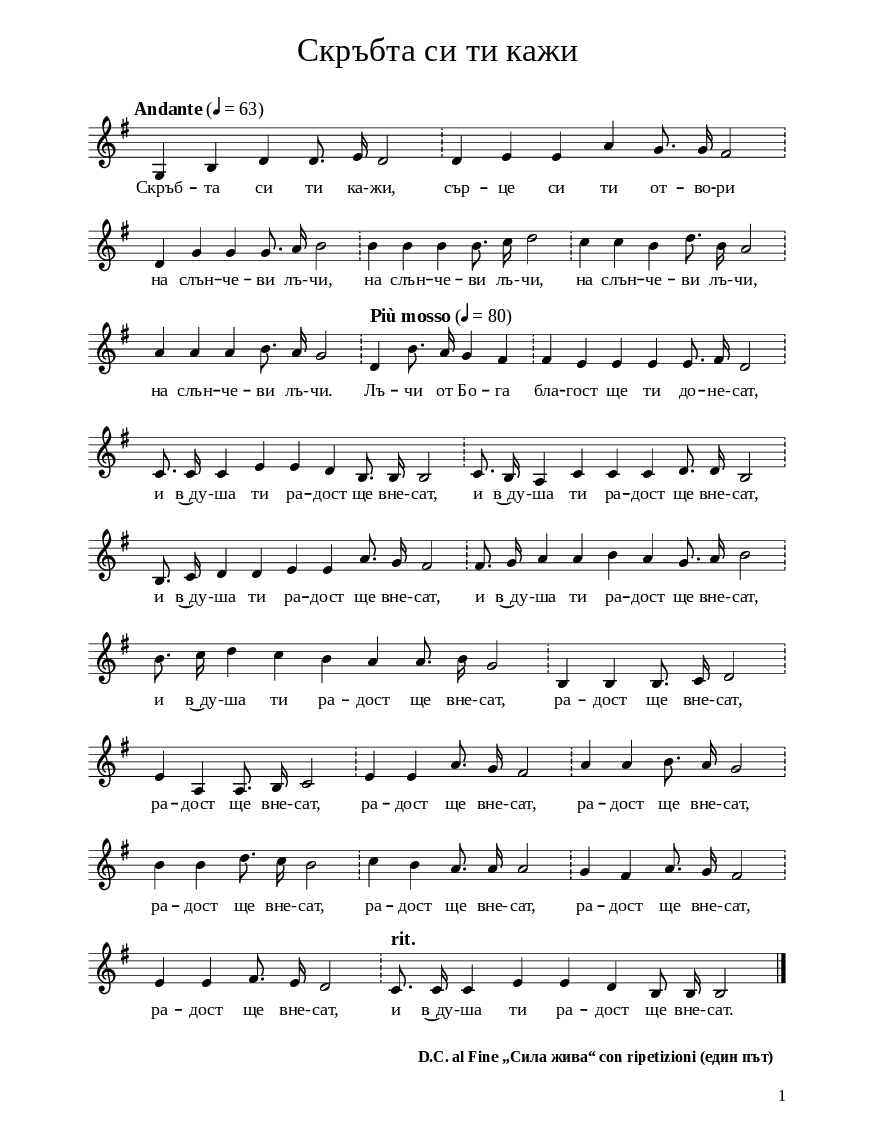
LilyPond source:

\version "2.24.2"

% include paper part and global functions
\include "include/globals.ily"

\bookpart {
  \label #'ref077
  \tocItem \markup "Скръбта си ти кажи"
  \paper {
    print-all-headers = ##t
    print-page-number = ##t
    print-first-page-number = ##t

    % put page numbers on the bottom
    oddHeaderMarkup = \markup ""
    evenHeaderMarkup = \markup ""
    oddFooterMarkup = \markup
    \fill-line {
      ""
      \if \should-print-page-number \fromproperty #'page:page-number-string
    }
    evenFooterMarkup = \markup
    \fill-line {
      \if \should-print-page-number \fromproperty #'page:page-number-string
      ""
    }

    left-margin = 1.5\cm
    right-margin = 1.5\cm
    top-margin = 1.6\cm
    bottom-margin = 1.2\cm
    ragged-bottom = ##t % do not spread the staves to fill the whole vertical space

    % change distance between staves
    system-system-spacing =
    #'((basic-distance . 10)
       (minimum-distance . 6)
       (padding . 1)
       (stretchability . 12))
  }
  \score {
    \include "include/score-layout.ily"

    \new Voice \relative c' {
      \clef treble
      \key g \major
      %\tempo "Moderato" 8 = 160
      \autoBeamOff
      \omit Score.TimeSignature
      \cadenzaOn % allows custom bar lines
      \tempoFunc "Andante" 4 "63"
      \override Staff.BarLine.gap = 0.5
      \autoBeamOff

      g4 b d d8. e16 d 2  \bar "!"  d4 e e a g8. g16 fis2 \bar  "!" \break
      d4 g g g8. a16 b2 \bar "!" b4 b b b8. c16 d2 \bar "!" c4 c b d8. b16 a2 \bar "!"  \break
      a4 a4 a4  b8. a16 g2 \bar "!"
      \tempoFunc "Più mosso" 4 "80"
      d4 b'8. a16 g4 fis4 \bar "!" fis4 e e e e8. fis16 d2  \bar "!"  \break
      c8. c16 c4 e e d b8. b16 b2 \bar "!" c8. b16 a4 c4 c4 c4 d8. d16 b2 \bar "!"  \break
      b8. c16 d4 d e e a8. g16 fis2 \bar "!" fis8. g16 a4 a4 b a g8.  a16 b2 \bar "!"  \break
      b8. c16 d4 c b a a8. b16 g2  \bar "!"  b,4 b b8.c16 d2 \bar "!"  \break
      e4 a, a8. b16 c2 \bar "!" e4 e4 a8. g16 fis2 \bar "!"  a4 a b8. a16 g2 \bar "!"  \break

      b4b d8. c16 b2  \bar "!" c4b a8. a16 a2  \bar "!"  g4 fis4 a8. g16 fis2 \bar "!"  \break

      e4 e fis8. e16 d2 \bar "!" \tempo "rit." c8. c16 c4 e4 e d b8 b16 b2 \bar "|."  \break


    }

    \addlyrics {
      Скръб -- та си ти "ка-"  -- жи,
      сър -- це си ти от -- во -- ри
      на слън -- че -- ви "лъ-" -- чи,
      на слън -- че -- ви "лъ-" -- чи,
      на слън -- че -- ви "лъ-" -- чи,
      на слън -- че -- ви "лъ-" -- чи.
      Лъ -- чи от Бо -- га
      бла -- гост ще ти до -- "не-" -- сат,
      и в~ду -- "-ша" ти ра -- дост ще "вне-" -- сат,
      и в~ду -- "-ша" ти ра -- дост ще "вне-" -- сат,
      и в~ду -- "-ша" ти ра -- дост ще "вне-" -- сат,
      и в~ду -- "-ша" ти ра -- дост ще "вне-" -- сат,
      и в~ду -- "-ша" ти ра -- дост ще "вне-" -- сат,
      ра -- дост ще "вне-" -- сат, ра -- дост ще "вне-" -- сат,
      ра -- дост ще "вне-" -- сат, ра -- дост ще "вне-" -- сат,
      ра -- дост ще "вне-" -- сат, ра -- дост ще "вне-" -- сат,
      ра -- дост ще "вне-" -- сат, ра -- дост ще "вне-" -- сат,
      и в~ду -- "-ша" ти ра -- дост ще "вне-" -- сат.}


      \header {
        title = \titleFunc "Скръбта си ти кажи" "Skrăbta si ti kaži"
      }

      \midi{}

    } % score


    \markup \dc-one "D.C. al Fine „Сила жива“ con ripetizioni (един път)"

  } % bookpart
